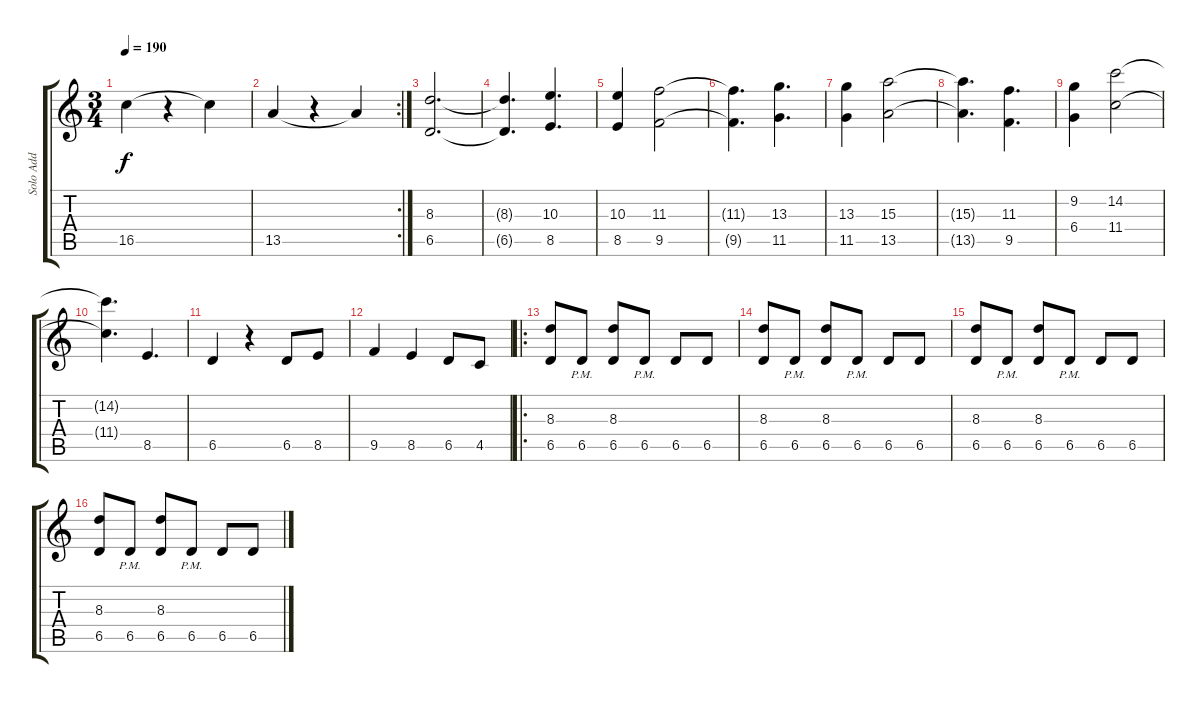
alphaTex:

\track ("Solo Add" "Solo Add") {instrument distortionguitar}
\staff {score tabs}
\tuning (Eb4 Bb3 Gb3 Db3 Ab2 Eb2) {hide}
\ts (3 4)
\tempo 190
\clef g2
\ks c
16.5.4{dy f} r.4 16.5{t}.4 |
\rc 2
13.5.4 r.4 13.5{t}.4 |
(8.3 6.5).2{d} |
(8.3{t} 6.5{t}).4{d} (10.3 8.5).4{d} |
(10.3 8.5).4 (11.3 9.5).2 |
(11.3{t} 9.5{t}).4{d} (13.3 11.5).4{d} |
(13.3 11.5).4 (15.3 13.5).2 |
(15.3{t} 13.5{t}).4{d} (11.3 9.5).4{d} |
(9.2 6.4).4 (14.2 11.4).2 |
(14.2{t} 11.4{t}).4{d} 8.5.4{d} |
6.5.4 r.4 6.5.8 8.5.8 |
9.5.4 8.5.4 6.5.8 4.5.8 |
\ro
(8.3 6.5).8 6.5{pm}.8 (8.3 6.5).8 6.5{pm}.8 6.5.8 6.5.8 |
(8.3 6.5).8 6.5{pm}.8 (8.3 6.5).8 6.5{pm}.8 6.5.8 6.5.8 |
(8.3 6.5).8 6.5{pm}.8 (8.3 6.5).8 6.5{pm}.8 6.5.8 6.5.8 |
(8.3 6.5).8 6.5{pm}.8 (8.3 6.5).8 6.5{pm}.8 6.5.8 6.5.8
